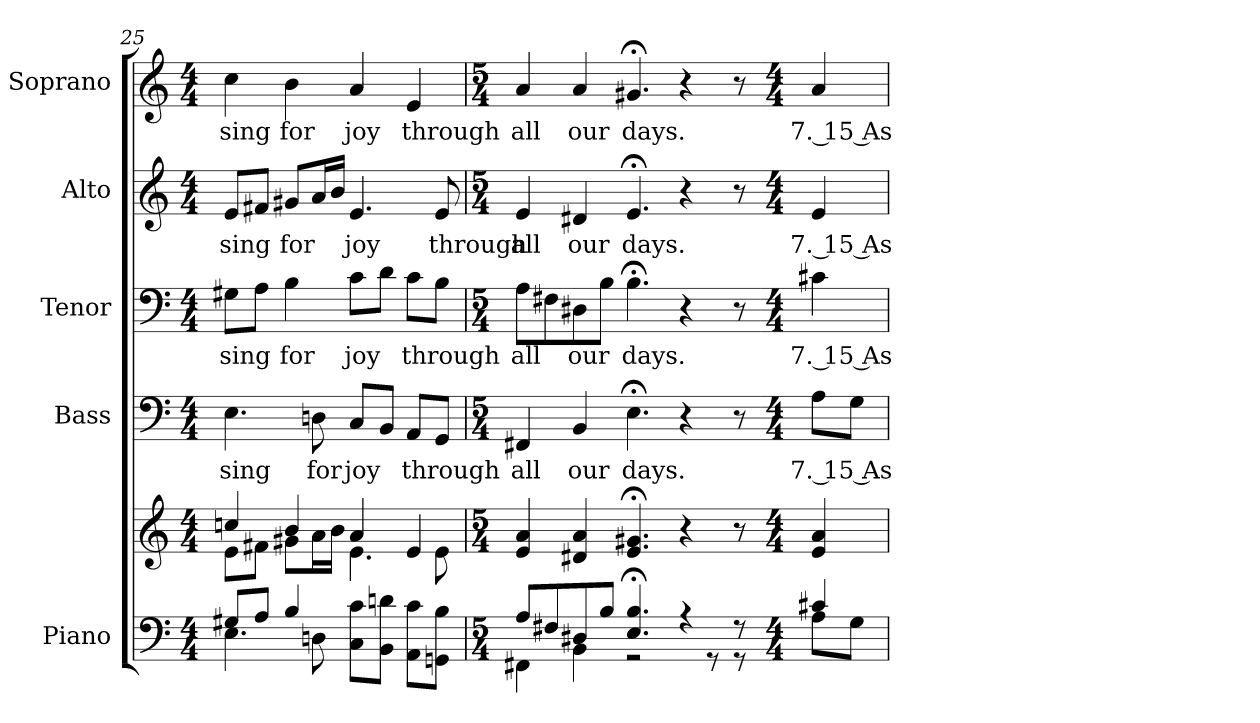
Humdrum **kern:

**kern	**kern	**kern	**text	**kern	**text	**kern	**text	**kern	**text
*part5	*part5	*part4	*part4	*part3	*part3	*part2	*part2	*part1	*part1
*staff6	*staff5	*staff4	*staff4	*staff3	*staff3	*staff2	*staff2	*staff1	*staff1
*I"Piano	*	*I"Bass	*	*I"Tenor	*	*I"Alto	*	*I"Soprano	*
*I'Pno.	*	*I'B.	*	*I'T.	*	*I'A.	*	*I'S.	*
!!LO:PB:g=z
*clefF4	*clefG2	*clefF4	*	*clefF4	*	*clefG2	*	*clefG2	*
*k[]	*k[]	*k[]	*	*k[]	*	*k[]	*	*k[]	*
*C:	*C:	*C:	*	*C:	*	*C:	*	*C:	*
*M4/4	*M4/4	*M4/4	*	*M4/4	*	*M4/4	*	*M4/4	*
=25	=25	=25	=25	=25	=25	=25	=25	=25	=25
*^	*^	*	*	*	*	*	*	*	*
!	!	!	!	!	!LO:LY:b:color=#000000	!	!	!	!	!	!
!	!	!	!	!	!	!	!LO:LY:b:color=#000000	!	!	!	!
!	!	!	!	!	!	!	!	!	!LO:LY:b:color=#000000	!	!
!	!	!	!	!	!	!	!	!	!	!	!LO:LY:b:color=#000000
8G#Xi/L	4.Ei\	4ccni/	8ei\L	4.Ei\	sing	8G#Xi\L	sing	8ei/L	sing	4cci\	sing
8Ai/J	.	.	8f#Xi\J	.	.	8Ai\J	.	8f#Xi/J	.	.	.
!	!	!	!	!	!	!	!LO:LY:b:color=#000000	!	!	!	!
!	!	!	!	!	!	!	!	!	!LO:LY:b:color=#000000	!	!
!	!	!	!	!	!	!	!	!	!	!	!LO:LY:b:color=#000000
4Bi/	.	4bi/	8g#Xi\L	.	.	4Bi\	for	8g#Xi/L	for	4bi\	for
!	!	!	!	!	!LO:LY:b:color=#000000	!	!	!	!	!	!
.	8Dni\	.	16ai\L	8Dni\	for	.	.	16ai/L	.	.	.
.	.	.	16bi\JJ	.	.	.	.	16bi/JJ	.	.	.
!	!	!	!	!	!LO:LY:b:color=#000000	!	!	!	!	!	!
!	!	!	!	!	!	!	!LO:LY:b:color=#000000	!	!	!	!
!	!	!	!	!	!	!	!	!	!LO:LY:b:color=#000000	!	!
!	!	!	!	!	!	!	!	!	!	!	!LO:LY:b:color=#000000
8Ci\ 8ciL	2ryy	4ai/	4.ei\	8Ci/L	joy	8ci\L	joy	4.ei/	joy	4ai/	joy
8BBi\ 8dniJ	.	.	.	8BBi/J	.	8di\J	.	.	.	.	.
!	!	!	!	!	!LO:LY:b:color=#000000	!	!	!	!	!	!
!	!	!	!	!	!	!	!LO:LY:b:color=#000000	!	!	!	!
!	!	!	!	!	!	!	!	!	!	!	!LO:LY:b:color=#000000
8AAi\ 8ciL	.	4ei/	.	8AAi/L	through	8ci\L	through	.	.	4ei/	through
!	!	!	!	!	!	!	!	!	!LO:LY:b:color=#000000	!	!
8GGni\ 8BiJ	.	.	8ei\	8GGi/J	.	8Bi\J	.	8ei/	through	.	.
*	*	*v	*v	*	*	*	*	*	*	*	*
=26	=26	=26	=26	=26	=26	=26	=26	=26	=26	=26
*M5/4	*	*M5/4	*M5/4	*	*M5/4	*	*M5/4	*	*M5/4	*
*	*	*^	*	*	*	*	*	*	*	*
!	!	!	!	!	!LO:LY:b:color=#000000	!	!	!	!	!	!
*	*	*v	*v	*	*	*	*	*	*	*	*
*	*	*^	*	*	*	*	*	*	*	*
!	!	!	!	!	!	!	!LO:LY:b:color=#000000	!	!	!	!
*	*	*v	*v	*	*	*	*	*	*	*	*
*	*	*^	*	*	*	*	*	*	*	*
!	!	!	!	!	!	!	!	!	!LO:LY:b:color=#000000	!	!
*	*	*v	*v	*	*	*	*	*	*	*	*
*	*	*^	*	*	*	*	*	*	*	*
!	!	!	!	!	!	!	!	!	!	!	!LO:LY:b:color=#000000
*	*	*v	*v	*	*	*	*	*	*	*	*
8Ai/L	4FF#Xi\	4ei/ 4ai	4FF#Xi/	all	8Ai\L	all	4ei/	all	4ai/	all
8F#Xi/	.	.	.	.	8F#Xi\	.	.	.	.	.
!	!	!	!	!LO:LY:b:color=#000000	!	!	!	!	!	!
!	!	!	!	!	!	!LO:LY:b:color=#000000	!	!	!	!
!	!	!	!	!	!	!	!	!LO:LY:b:color=#000000	!	!
!	!	!	!	!	!	!	!	!	!	!LO:LY:b:color=#000000
8D#Xi/	4BBi\	4d#Xi/ 4ai	4BBi/	our	8D#Xi\	our	4d#Xi/	our	4ai/	our
8Bi/J	.	.	.	.	8Bi\J	.	.	.	.	.
!	!	!	!	!LO:LY:b:color=#000000	!	!	!	!	!	!
!	!	!	!	!	!	!LO:LY:b:color=#000000	!	!	!	!
!	!	!	!	!	!	!	!	!LO:LY:b:color=#000000	!	!
!	!	!	!	!	!	!	!	!	!	!LO:LY:b:color=#000000
4.Ei/; 4.Bi;	2r	4.ei/; 4.g#Xi;	4.E;i\	days.	4.B;i\	days.	4.e;i/	days.	4.g#X;i/	days.
4r	.	4r	4r	.	4r	.	4r	.	4r	.
.	8r	.	.	.	.	.	.	.	.	.
8r	8r	8r	8r	.	8r	.	8r	.	8r	.
=27-	=27-	=27-	=27-	=27-	=27-	=27-	=27-	=27-	=27-	=27-
*M4/4	*	*M4/4	*M4/4	*	*M4/4	*	*M4/4	*	*M4/4	*
!	!	!	!	!LO:LY:b:color=#000000	!	!	!	!	!	!
!	!	!	!	!	!	!LO:LY:b:color=#000000	!	!	!	!
!	!	!	!	!	!	!	!	!LO:LY:b:color=#000000	!	!
!	!	!	!	!	!	!	!	!	!	!LO:LY:b:color=#000000
4c#Xi/	8Ai\L	4ei/ 4ai	8Ai\L	7. 15 As	4c#Xi\	7. 15 As	4ei/	7. 15 As	4ai/	7. 15 As
.	8Gi\J	.	8Gi\J	.	.	.	.	.	.	.
*v	*v	*	*	*	*	*	*	*	*	*
=	=	=	=	=	=	=	=	=	=
*-	*-	*-	*-	*-	*-	*-	*-	*-	*-
